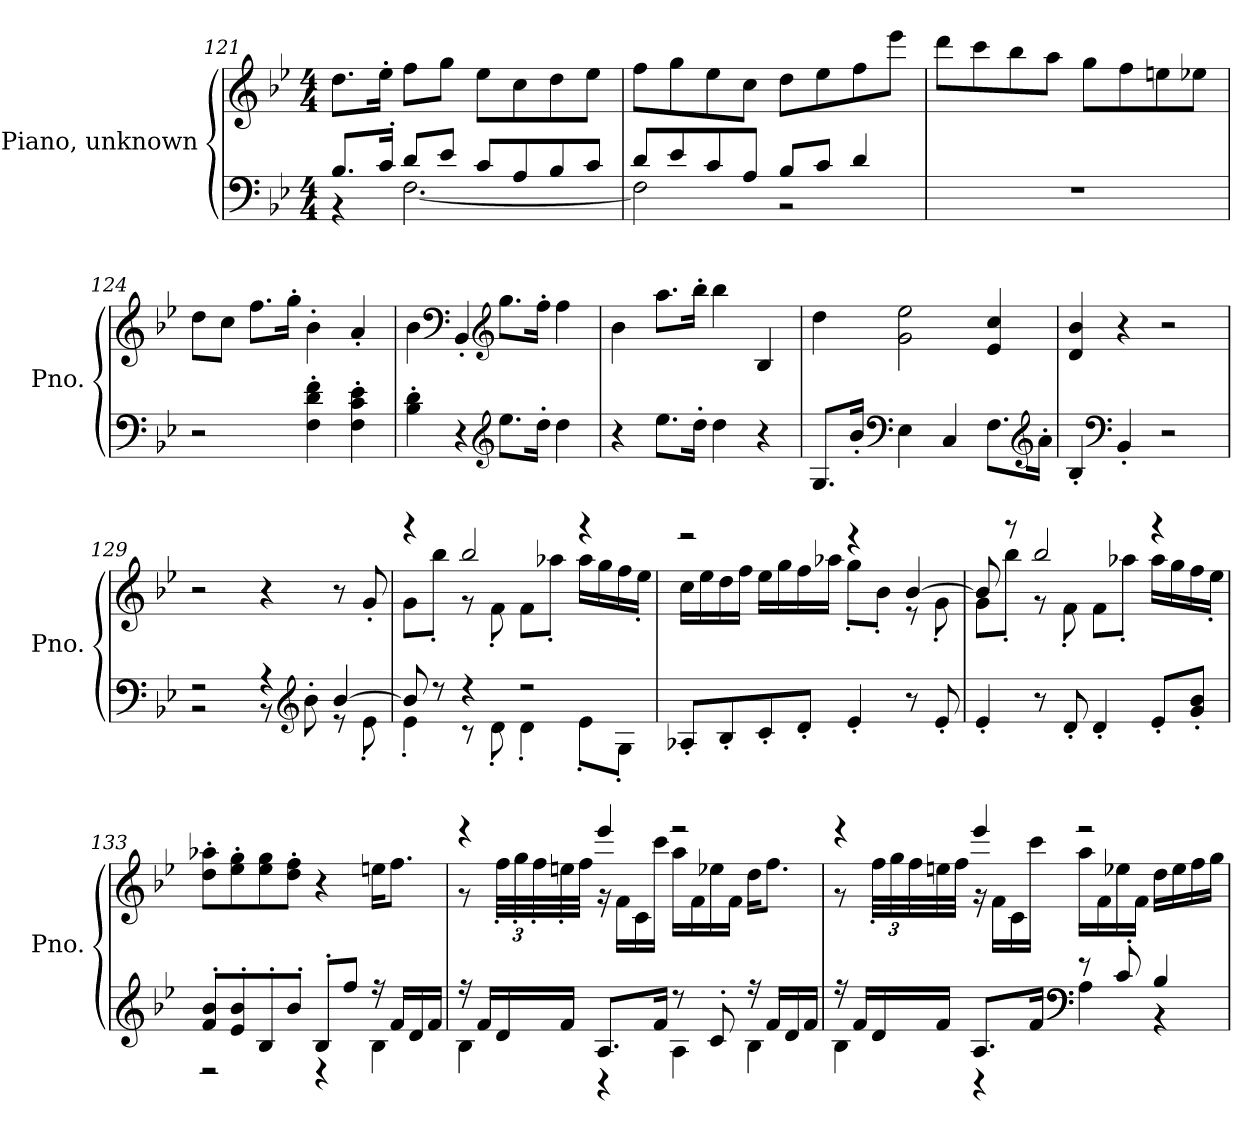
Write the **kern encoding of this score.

**kern	**kern
*part1	*part1
*staff2	*staff1
*I"Piano, unknown	*
*I'Pno.	*
!!LO:LB:g=z
*clefF4	*clefG2
*k[b-e-]	*k[b-e-]
*M4/4	*M4/4
=121	=121
*^	*
8.B-/L	4r	8.dd\L
16c'/Jk	.	16ee-'\Jk
8d/L	[2.F\	8ff\L
8e-/J	.	8gg\J
8c/L	.	8ee-\L
8A/	.	8cc\
8B-/	.	8dd\
8c/J	.	8ee-\J
=122	=122	=122
8d/L	2F\]	8ff\L
8e-/	.	8gg\
8c/	.	8ee-\
8A/J	.	8cc\J
8B-/L	2r	8dd\L
8c/J	.	8ee-\
4d/	.	8ff\
.	.	8eee-\J
*v	*v	*
=123	=123
1r	8ddd\L
.	8ccc\
.	8bb-\
.	8aa\J
.	8gg\L
.	8ff\
.	8een\
.	8ee-X\J
=124	=124
2r	8dd\L
.	8cc\J
.	8.ff\L
.	16gg'\Jk
4F\' 4d\' 4f\'	4b-'\
4F\' 4c\' 4e-\'	4a'/
!!LO:LB:g=z
=125	=125
4B-\' 4d\'	4b-\
*	*clefF4
4r	4BB-'/
*clefG2	*clefG2
8.ee-\L	8.gg\L
16dd'\Jk	16ff'\Jk
4dd\	4ff\
=126	=126
4r	4b-\
8.ee-\L	8.aa\L
16dd'\Jk	16bb-'\Jk
4dd\	4bb-\
4r	4B-/
=127	=127
8.G/L	4dd\
16b-'/Jk	.
*clefF4	*
4E-\	2g\ 2ee-\
4C/	.
8.F\L	4e-/ 4cc/
*clefG2	*
16a'\Jk	.
=128	=128
4B-'/	4d/ 4b-/
*clefF4	*
4BB-'/	4r
2r	2r
=129	=129
*^	*
2r	2r	2r
4r	8r	4r
*clefG2	*	*
.	8b-'\	.
[4b-/	8r	8r
.	8e-'\	8g'/
!!LO:PB:g=z
=130	=130	=130
*	*	*^
8b-/]	4e-'\	4r	8g\L
8r	.	.	8bb-'\J
4r	8r	2bb-/	8r
.	8d'\	.	8f'\
2r	4d'\	.	8f\L
.	.	.	8aa-X'\J
.	8e-'\L	4r	16aa-\LL
.	.	.	16gg\
.	8G'\J	.	16ff\
.	.	.	16ee-'\JJ
*v	*v	*	*
=131	=131	=131
8A-X'/L	2r	16cc\LL
.	.	16ee-\
8B-'/	.	16dd\
.	.	16ff\JJ
8c'/	.	16ee-\LL
.	.	16gg\
8d'/J	.	16ff\
.	.	16aa-X\JJ
4e-'/	4r	8gg'\L
.	.	8b-'\J
8r	[4b-/	8r
8e-'/	.	8g'\
=132	=132	=132
4e-'/	8b-/]	8g\L
.	8r	8bb-'\J
8r	2bb-/	8r
8d'/	.	8f'\
4d'/	.	8f\L
.	.	8aa-X'\J
8e-'/L	4r	16aa-\LL
.	.	16gg\
8g/' 8b-/'J	.	16ff\
.	.	16ee-'\JJ
*	*v	*v
!!LO:LB:g=z
=133	=133
*^	*
8f/' 8b-/'L	2r	8dd\' 8aa-X\'L
8e-/' 8b-/'	.	8ee-\' 8gg\'
8B-'/	.	8ee-\ 8gg\
8b-'/J	.	8dd\' 8ff\'J
8B-'/L	4r	4r
8ff/J	.	.
16r	4B-\	16een\KL
16f/LL	.	8.ff\J
16d/	.	.
16f/JJ	.	.
=134	=134	=134
*	*	*^
16r	4B-\	4r	8r
16f/LL	.	.	.
*	*	*	*Xbrackettup
16d/	.	.	48ff'\LLL
.	.	.	48gg'\
.	.	.	48ff'\
16f/JJ	.	.	32een'\
.	.	.	32ff\JJJ
8.A/L	4r	4eee-/	16r
.	.	.	16f\LL
.	.	.	16c\
16f/Jk	.	.	16ccc\JJ
8r	4A\	2r	16aa\LL
.	.	.	16f\
8c'/	.	.	16ee-X\
.	.	.	16f\JJ
16r	4B-\	.	16dd\KL
16f/LL	.	.	8.ff\J
16d/	.	.	.
16f/JJ	.	.	.
!!LO:LB:g=z	!!
=135	=135	=135	=135
16r	4B-\	4r	8r
16f/LL	.	.	.
16d/	.	.	48ff'\LLL
.	.	.	48gg\
.	.	.	48ff\
16f/JJ	.	.	32een\
.	.	.	32ff\JJJ
8.A/L	4r	4eee-/	16r
.	.	.	16f\LL
.	.	.	16c\
16f/Jk	.	.	16ccc\JJ
*clefF4	*	*	*
8r	4A\	2r	16aa\LL
.	.	.	16f\
8c'/	.	.	16ee-X\
.	.	.	16f\JJ
4B-/	4r	.	16dd\LL
.	.	.	16ee-\
.	.	.	16ff\
.	.	.	16gg\JJ
*v	*v	*	*
*	*v	*v
=	=
*-	*-
